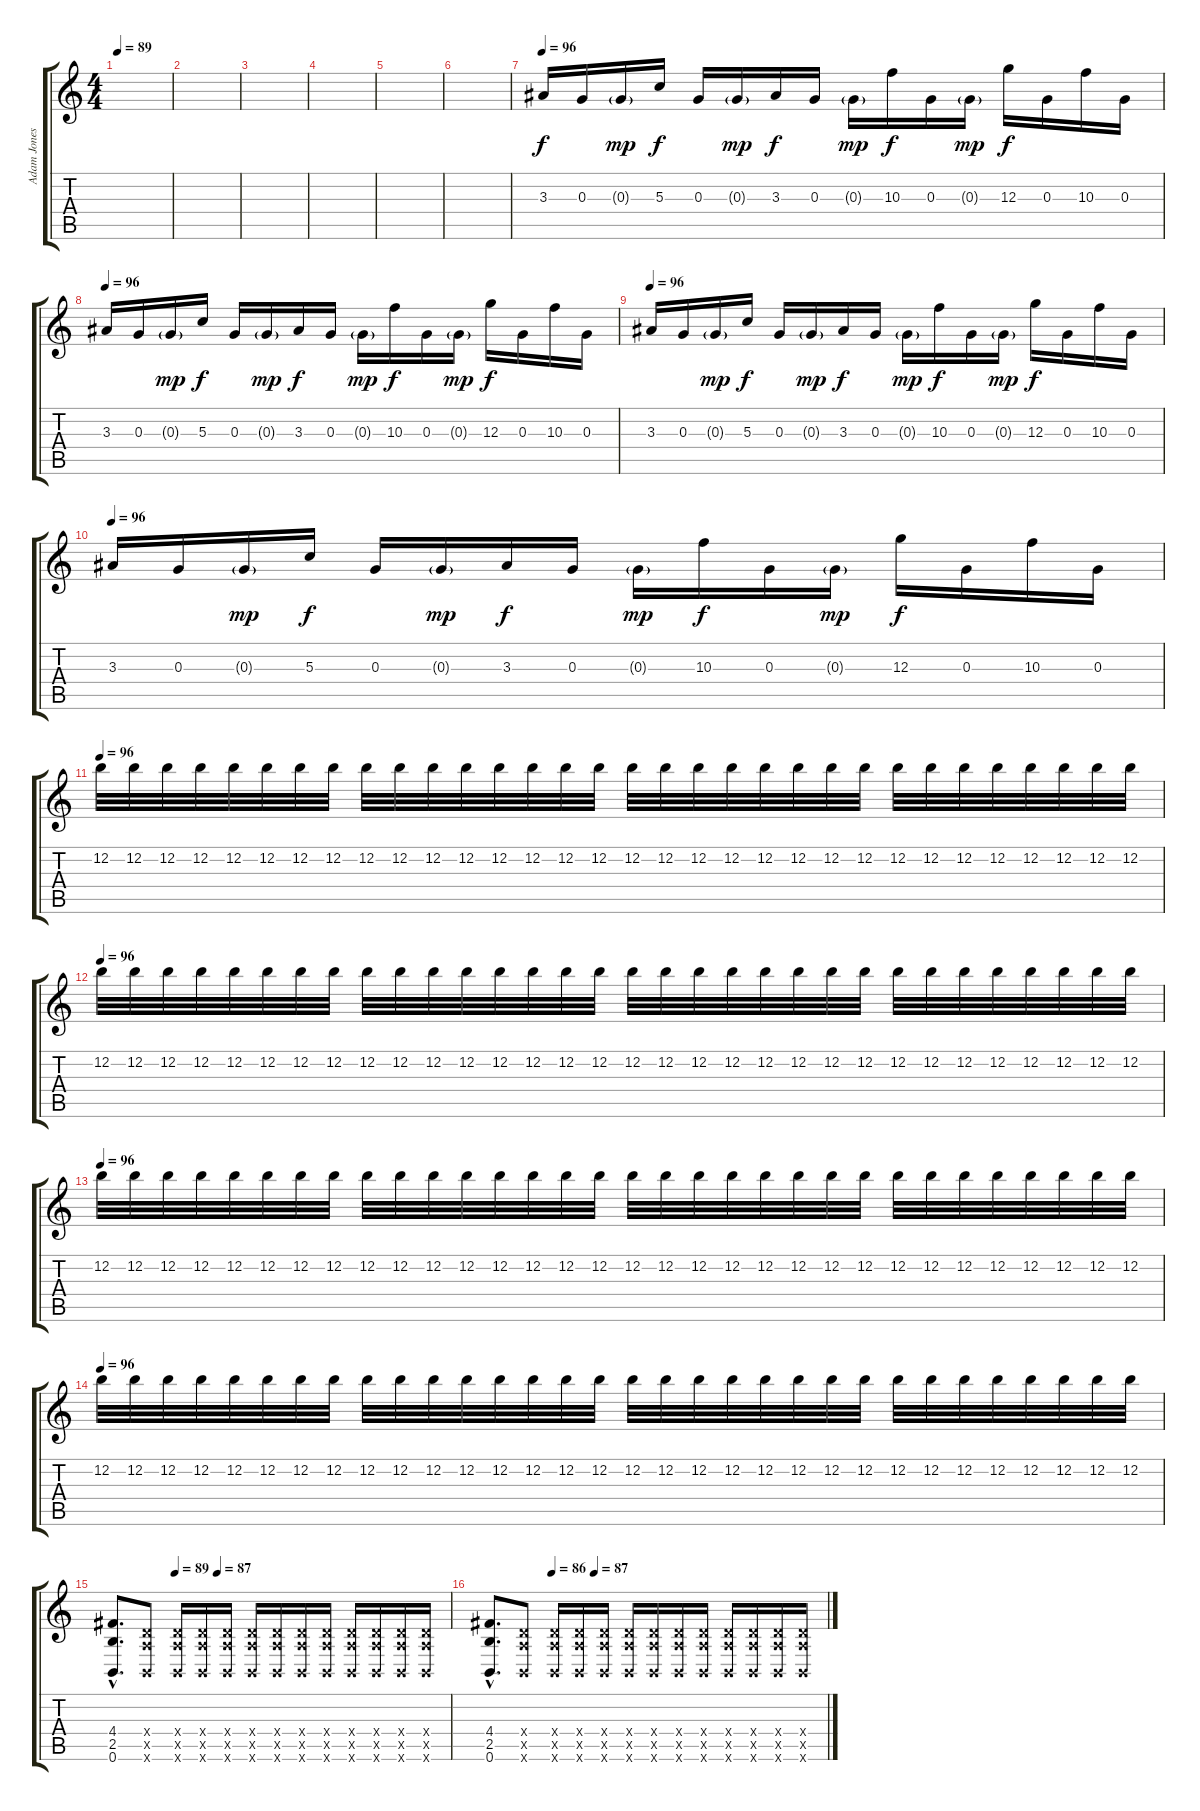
\track ("Adam Jones (overdub)" "Adam Jones") {instrument distortionguitar}
\staff {score tabs}
\tuning (E4 B3 G3 D3 A2 B1) {hide}
\ts (4 4)
\tempo 89
\clef g2
\ks c
|
|
|
|
|
|
\tempo 96
3.3.16 0.3.16 0.3{g}.16{dy mp} 5.3.16{dy f} 0.3.16 0.3{g}.16{dy mp} 3.3.16{dy f} 0.3.16 0.3{g}.16{dy mp} 10.3.16{dy f} 0.3.16 0.3{g}.16{dy mp} 12.3.16{dy f} 0.3.16 10.3.16 0.3.16 |
\tempo 96
3.3.16 0.3.16 0.3{g}.16{dy mp} 5.3.16{dy f} 0.3.16 0.3{g}.16{dy mp} 3.3.16{dy f} 0.3.16 0.3{g}.16{dy mp} 10.3.16{dy f} 0.3.16 0.3{g}.16{dy mp} 12.3.16{dy f} 0.3.16 10.3.16 0.3.16 |
\tempo 96
3.3.16 0.3.16 0.3{g}.16{dy mp} 5.3.16{dy f} 0.3.16 0.3{g}.16{dy mp} 3.3.16{dy f} 0.3.16 0.3{g}.16{dy mp} 10.3.16{dy f} 0.3.16 0.3{g}.16{dy mp} 12.3.16{dy f} 0.3.16 10.3.16 0.3.16 |
\tempo 96
3.3.16 0.3.16 0.3{g}.16{dy mp} 5.3.16{dy f} 0.3.16 0.3{g}.16{dy mp} 3.3.16{dy f} 0.3.16 0.3{g}.16{dy mp} 10.3.16{dy f} 0.3.16 0.3{g}.16{dy mp} 12.3.16{dy f} 0.3.16 10.3.16 0.3.16 |
\tempo 96
12.2.32 12.2.32 12.2.32 12.2.32 12.2.32 12.2.32 12.2.32 12.2.32 12.2.32 12.2.32 12.2.32 12.2.32 12.2.32 12.2.32 12.2.32 12.2.32 12.2.32 12.2.32 12.2.32 12.2.32 12.2.32 12.2.32 12.2.32 12.2.32 12.2.32 12.2.32 12.2.32 12.2.32 12.2.32 12.2.32 12.2.32 12.2.32 |
\tempo 96
12.2.32 12.2.32 12.2.32 12.2.32 12.2.32 12.2.32 12.2.32 12.2.32 12.2.32 12.2.32 12.2.32 12.2.32 12.2.32 12.2.32 12.2.32 12.2.32 12.2.32 12.2.32 12.2.32 12.2.32 12.2.32 12.2.32 12.2.32 12.2.32 12.2.32 12.2.32 12.2.32 12.2.32 12.2.32 12.2.32 12.2.32 12.2.32 |
\tempo 96
12.2.32 12.2.32 12.2.32 12.2.32 12.2.32 12.2.32 12.2.32 12.2.32 12.2.32 12.2.32 12.2.32 12.2.32 12.2.32 12.2.32 12.2.32 12.2.32 12.2.32 12.2.32 12.2.32 12.2.32 12.2.32 12.2.32 12.2.32 12.2.32 12.2.32 12.2.32 12.2.32 12.2.32 12.2.32 12.2.32 12.2.32 12.2.32 |
\tempo 96
12.2.32 12.2.32 12.2.32 12.2.32 12.2.32 12.2.32 12.2.32 12.2.32 12.2.32 12.2.32 12.2.32 12.2.32 12.2.32 12.2.32 12.2.32 12.2.32 12.2.32 12.2.32 12.2.32 12.2.32 12.2.32 12.2.32 12.2.32 12.2.32 12.2.32 12.2.32 12.2.32 12.2.32 12.2.32 12.2.32 12.2.32 12.2.32 |
\tempo (89 0.1875)
\tempo (87 0.3125)
(4.4{hac} 2.5{hac} 0.6{hac}).8{d} (0.4{x} 0.5{x} 0.6{x}).8 (0.4{x} 0.5{x} 0.6{x}).16 (0.4{x} 0.5{x} 0.6{x}).16 (0.4{x} 0.5{x} 0.6{x}).16 (0.4{x} 0.5{x} 0.6{x}).16 (0.4{x} 0.5{x} 0.6{x}).16 (0.4{x} 0.5{x} 0.6{x}).16 (0.4{x} 0.5{x} 0.6{x}).16 (0.4{x} 0.5{x} 0.6{x}).16 (0.4{x} 0.5{x} 0.6{x}).16 (0.4{x} 0.5{x} 0.6{x}).16 (0.4{x} 0.5{x} 0.6{x}).16 |
\tempo (86 0.1875)
\tempo (87 0.3125)
(4.4{hac} 2.5{hac} 0.6{hac}).8{d} (0.4{x} 0.5{x} 0.6{x}).8 (0.4{x} 0.5{x} 0.6{x}).16 (0.4{x} 0.5{x} 0.6{x}).16 (0.4{x} 0.5{x} 0.6{x}).16 (0.4{x} 0.5{x} 0.6{x}).16 (0.4{x} 0.5{x} 0.6{x}).16 (0.4{x} 0.5{x} 0.6{x}).16 (0.4{x} 0.5{x} 0.6{x}).16 (0.4{x} 0.5{x} 0.6{x}).16 (0.4{x} 0.5{x} 0.6{x}).16 (0.4{x} 0.5{x} 0.6{x}).16 (0.4{x} 0.5{x} 0.6{x}).16
